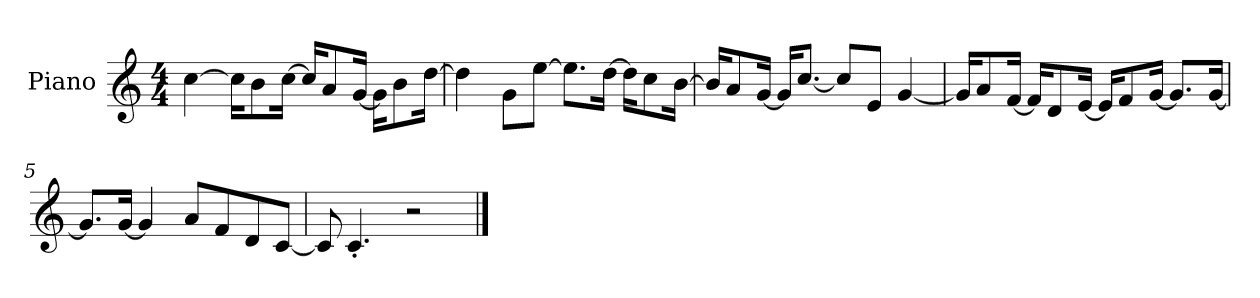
**kern
*part1
*staff1
*I"Piano
*I'P-no
*clefG2
*k[]
*M4/4
*MM90
=1
[4cc\
16cc\KL]
8b\
[16cc\Jk
16cc/KL]
8a/
[16g/Jk
16g\KL]
8b\
[16dd\Jk
=2
4dd\]
8g\L
[8ee\J
8.ee\L]
[16dd\Jk
16dd\KL]
8cc\
[16b\Jk
=3
16b/KL]
8a/
[16g/Jk
16g/KL]
[8.cc/J
8cc/L]
8e/J
[4g/
=4
16g/KL]
8a/
[16f/Jk
16f/KL]
8d/
[16e/Jk
16e/KL]
8f/
[16g/Jk
8.g/L]
[16g/Jk
!!LO:LB:g=z
=5
8.g/L]
[16g/Jk
4g/]
8a/L
8f/
8d/
[8c/J
=6
8c/]
4.c'/
2r
==
*-
